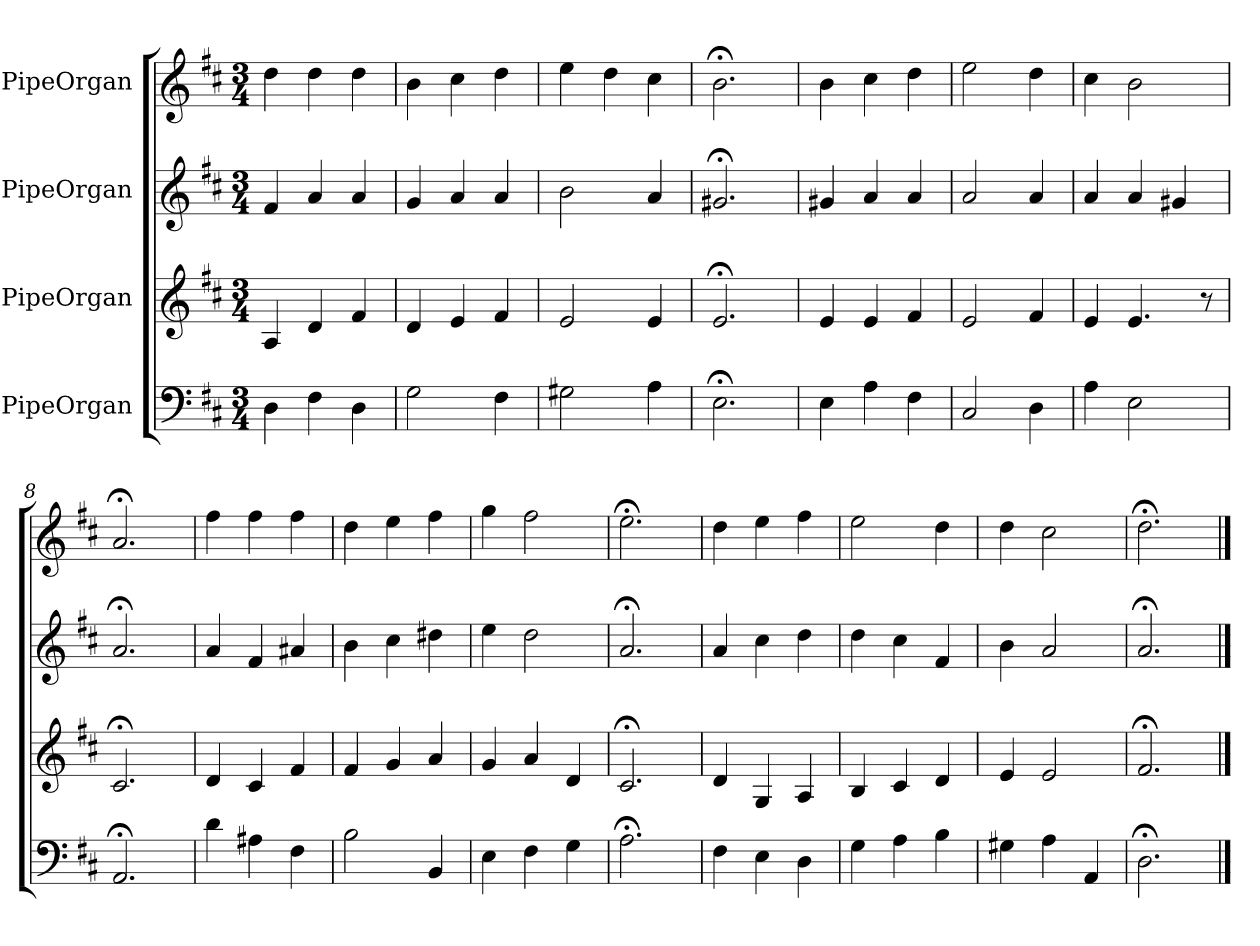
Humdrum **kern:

**kern	**kern	**kern	**kern
*part4	*part3	*part2	*part1
*staff4	*staff3	*staff2	*staff1
*I"PipeOrgan	*I"PipeOrgan	*I"PipeOrgan	*I"PipeOrgan
*k[f#c#]	*k[f#c#]	*k[f#c#]	*k[f#c#]
*D:	*D:	*D:	*D:
*M3/4	*M3/4	*M3/4	*M3/4
*MM60	*MM60	*MM60	*MM60
=1	=1	=1	=1
4D	4A	4f#	4dd
4F#	4d	4a	4dd
4D	4f#	4a	4dd
=2	=2	=2	=2
2G	4d	4g	4b
.	4e	4a	4cc#
4F#	4f#	4a	4dd
=3	=3	=3	=3
2G#X	2e	2b	4ee
.	.	.	4dd
4A	4e	4a	4cc#
=4	=4	=4	=4
2.E;<	2.e;<	2.g#X;<	2.b;<
=5	=5	=5	=5
4E	4e	4g#X	4b
4A	4e	4a	4cc#
4F#	4f#	4a	4dd
=6	=6	=6	=6
2C#	2e	2a	2ee
4D	4f#	4a	4dd
=7	=7	=7	=7
4A	4e	4a	4cc#
2E	4.e	4a	2b
.	.	4g#X	.
.	8r	.	.
=8	=8	=8	=8
2.AA;<	2.c#;<	2.a;<	2.a;<
=9	=9	=9	=9
4d	4d	4a	4ff#
4A#X	4c#	4f#	4ff#
4F#	4f#	4a#X	4ff#
=10	=10	=10	=10
2B	4f#	4b	4dd
.	4g	4cc#	4ee
4BB	4a	4dd#X	4ff#
=11	=11	=11	=11
4E	4g	4ee	4gg
4F#	4a	2dd	2ff#
4G	4d	.	.
=12	=12	=12	=12
2.A;<	2.c#;<	2.a;<	2.ee;<
=13	=13	=13	=13
4F#	4d	4a	4dd
4E	4G	4cc#	4ee
4D	4A	4dd	4ff#
=14	=14	=14	=14
4G	4B	4dd	2ee
4A	4c#	4cc#	.
4B	4d	4f#	4dd
=15	=15	=15	=15
4G#X	4e	4b	4dd
4A	2e	2a	2cc#
4AA	.	.	.
=16	=16	=16	=16
2.D;<	2.f#;<	2.a;<	2.dd;<
==	==	==	==
*-	*-	*-	*-
